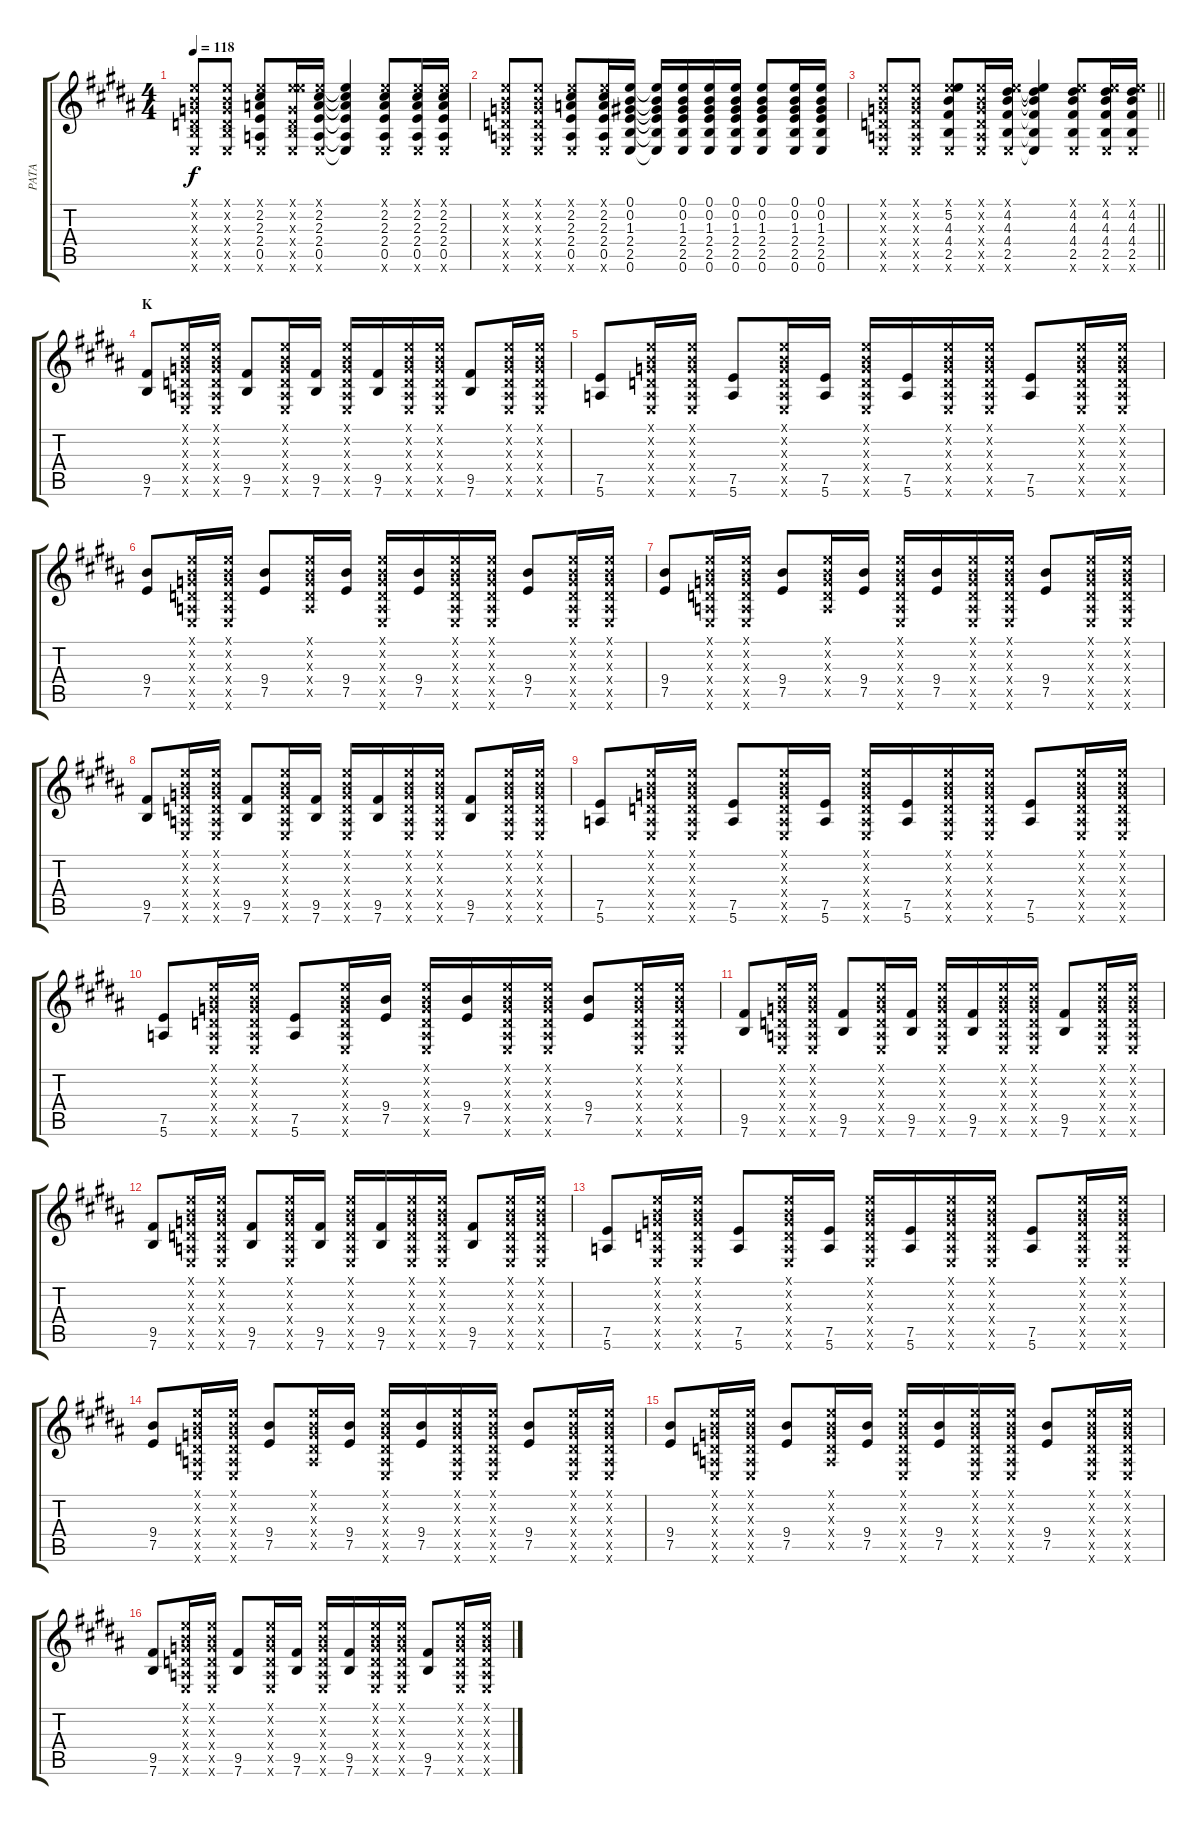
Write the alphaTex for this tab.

\track ("PATA" "PATA") {instrument distortionguitar}
\staff {score tabs}
\tuning (E4 B3 G3 D3 A2 E2) {hide}
\ts (4 4)
\tempo 118
\clef g2
\ks b
(0.1{x} 0.2{x} 0.3{x} 0.4{x} 2.5{x} 0.6{x}).8{dy f} (0.1{x} 0.2{x} 0.3{x} 0.4{x} 2.5{x} 0.6{x}).8 (0.1{x} 2.2 2.3 2.4 0.5 0.6{x}).8 (0.1{x} 5.2{x} 0.3{x} 0.4{x} 2.5{x} 0.6{x}).16 (0.1{x} 2.2 2.3 2.4 0.5 0.6{x}).16 (0.1{t} 2.2{t} 2.3{t} 2.4{t} 0.5{t} 0.6{t}).4 (0.1{x} 2.2 2.3 2.4 0.5 0.6{x}).8 (0.1{x} 2.2 2.3 2.4 0.5 0.6{x}).16 (0.1{x} 2.2 2.3 2.4 0.5 0.6{x}).16 |
(0.1{x} 0.2{x} 0.3{x} 0.4{x} 0.5{x} 0.6{x}).8 (0.1{x} 0.2{x} 0.3{x} 0.4{x} 0.5{x} 0.6{x}).8 (0.1{x} 2.2 2.3 2.4 0.5 0.6{x}).8 (0.1{x} 2.2 2.3 2.4 0.5 0.6{x}).16 (0.1 0.2 1.3 2.4 2.5 0.6).16 (0.1{t} 0.2{t} 1.3{t} 2.4{t} 2.5{t} 0.6{t}).16 (0.1 0.2 1.3 2.4 2.5 0.6).16 (0.1 0.2 1.3 2.4 2.5 0.6).16 (0.1 0.2 1.3 2.4 2.5 0.6).16 (0.1 0.2 1.3 2.4 2.5 0.6).8 (0.1 0.2 1.3 2.4 2.5 0.6).16 (0.1 0.2 1.3 2.4 2.5 0.6).16 |
\barLineRight lightlight
(0.1{x} 0.2{x} 0.3{x} 0.4{x} 0.5{x} 0.6{x}).8 (0.1{x} 0.2{x} 0.3{x} 0.4{x} 0.5{x} 0.6{x}).8 (0.1{x} 5.2 4.3 4.4 2.5 0.6{x}).8 (0.1{x} 0.2{x} 0.3{x} 0.4{x} 0.5{x} 0.6{x}).16 (0.1{x} 4.2 4.3 4.4 2.5 0.6{x}).16 (0.1{t} 4.2{t} 4.3{t} 4.4{t} 2.5{t} 0.6{t}).4 (0.1{x} 4.2 4.3 4.4 2.5 0.6{x}).8 (0.1{x} 4.2 4.3 4.4 2.5 0.6{x}).16 (0.1{x} 4.2 4.3 4.4 2.5 0.6{x}).16 |
\section ("" "K")
(9.5 7.6).8 (0.1{x} 0.2{x} 0.3{x} 0.4{x} 0.5{x} 0.6{x}).16 (0.1{x} 0.2{x} 0.3{x} 0.4{x} 0.5{x} 0.6{x}).16 (9.5 7.6).8 (0.1{x} 0.2{x} 0.3{x} 0.4{x} 0.5{x} 0.6{x}).16 (9.5 7.6).16 (0.1{x} 0.2{x} 0.3{x} 0.4{x} 0.5{x} 0.6{x}).16 (9.5 7.6).16 (0.1{x} 0.2{x} 0.3{x} 0.4{x} 0.5{x} 0.6{x}).16 (0.1{x} 0.2{x} 0.3{x} 0.4{x} 0.5{x} 0.6{x}).16 (9.5 7.6).8 (0.1{x} 0.2{x} 0.3{x} 0.4{x} 0.5{x} 0.6{x}).16 (0.1{x} 0.2{x} 0.3{x} 0.4{x} 0.5{x} 0.6{x}).16 |
(7.5 5.6).8 (0.1{x} 0.2{x} 0.3{x} 0.4{x} 0.5{x} 0.6{x}).16 (0.1{x} 0.2{x} 0.3{x} 0.4{x} 0.5{x} 0.6{x}).16 (7.5 5.6).8 (0.1{x} 0.2{x} 0.3{x} 0.4{x} 0.5{x} 0.6{x}).16 (7.5 5.6).16 (0.1{x} 0.2{x} 0.3{x} 0.4{x} 0.5{x} 0.6{x}).16 (7.5 5.6).16 (0.1{x} 0.2{x} 0.3{x} 0.4{x} 0.5{x} 0.6{x}).16 (0.1{x} 0.2{x} 0.3{x} 0.4{x} 0.5{x} 0.6{x}).16 (7.5 5.6).8 (0.1{x} 0.2{x} 0.3{x} 0.4{x} 0.5{x} 0.6{x}).16 (0.1{x} 0.2{x} 0.3{x} 0.4{x} 0.5{x} 0.6{x}).16 |
(9.4 7.5).8 (0.1{x} 0.2{x} 0.3{x} 0.4{x} 0.5{x} 0.6{x}).16 (0.1{x} 0.2{x} 0.3{x} 0.4{x} 0.5{x} 0.6{x}).16 (9.4 7.5).8 (0.1{x} 0.2{x} 0.3{x} 0.4{x} 0.5{x}).16 (9.4 7.5).16 (0.1{x} 0.2{x} 0.3{x} 0.4{x} 0.5{x} 0.6{x}).16 (9.4 7.5).16 (0.1{x} 0.2{x} 0.3{x} 0.4{x} 0.5{x} 0.6{x}).16 (0.1{x} 0.2{x} 0.3{x} 0.4{x} 0.5{x} 0.6{x}).16 (9.4 7.5).8 (0.1{x} 0.2{x} 0.3{x} 0.4{x} 0.5{x} 0.6{x}).16 (0.1{x} 0.2{x} 0.3{x} 0.4{x} 0.5{x} 0.6{x}).16 |
(9.4 7.5).8 (0.1{x} 0.2{x} 0.3{x} 0.4{x} 0.5{x} 0.6{x}).16 (0.1{x} 0.2{x} 0.3{x} 0.4{x} 0.5{x} 0.6{x}).16 (9.4 7.5).8 (0.1{x} 0.2{x} 0.3{x} 0.4{x} 0.5{x}).16 (9.4 7.5).16 (0.1{x} 0.2{x} 0.3{x} 0.4{x} 0.5{x} 0.6{x}).16 (9.4 7.5).16 (0.1{x} 0.2{x} 0.3{x} 0.4{x} 0.5{x} 0.6{x}).16 (0.1{x} 0.2{x} 0.3{x} 0.4{x} 0.5{x} 0.6{x}).16 (9.4 7.5).8 (0.1{x} 0.2{x} 0.3{x} 0.4{x} 0.5{x} 0.6{x}).16 (0.1{x} 0.2{x} 0.3{x} 0.4{x} 0.5{x} 0.6{x}).16 |
(9.5 7.6).8 (0.1{x} 0.2{x} 0.3{x} 0.4{x} 0.5{x} 0.6{x}).16 (0.1{x} 0.2{x} 0.3{x} 0.4{x} 0.5{x} 0.6{x}).16 (9.5 7.6).8 (0.1{x} 0.2{x} 0.3{x} 0.4{x} 0.5{x} 0.6{x}).16 (9.5 7.6).16 (0.1{x} 0.2{x} 0.3{x} 0.4{x} 0.5{x} 0.6{x}).16 (9.5 7.6).16 (0.1{x} 0.2{x} 0.3{x} 0.4{x} 0.5{x} 0.6{x}).16 (0.1{x} 0.2{x} 0.3{x} 0.4{x} 0.5{x} 0.6{x}).16 (9.5 7.6).8 (0.1{x} 0.2{x} 0.3{x} 0.4{x} 0.5{x} 0.6{x}).16 (0.1{x} 0.2{x} 0.3{x} 0.4{x} 0.5{x} 0.6{x}).16 |
(7.5 5.6).8 (0.1{x} 0.2{x} 0.3{x} 0.4{x} 0.5{x} 0.6{x}).16 (0.1{x} 0.2{x} 0.3{x} 0.4{x} 0.5{x} 0.6{x}).16 (7.5 5.6).8 (0.1{x} 0.2{x} 0.3{x} 0.4{x} 0.5{x} 0.6{x}).16 (7.5 5.6).16 (0.1{x} 0.2{x} 0.3{x} 0.4{x} 0.5{x} 0.6{x}).16 (7.5 5.6).16 (0.1{x} 0.2{x} 0.3{x} 0.4{x} 0.5{x} 0.6{x}).16 (0.1{x} 0.2{x} 0.3{x} 0.4{x} 0.5{x} 0.6{x}).16 (7.5 5.6).8 (0.1{x} 0.2{x} 0.3{x} 0.4{x} 0.5{x} 0.6{x}).16 (0.1{x} 0.2{x} 0.3{x} 0.4{x} 0.5{x} 0.6{x}).16 |
(7.5 5.6).8 (0.1{x} 0.2{x} 0.3{x} 0.4{x} 0.5{x} 0.6{x}).16 (0.1{x} 0.2{x} 0.3{x} 0.4{x} 0.5{x} 0.6{x}).16 (7.5 5.6).8 (0.1{x} 0.2{x} 0.3{x} 0.4{x} 0.5{x} 0.6{x}).16 (9.4 7.5).16 (0.1{x} 0.2{x} 0.3{x} 0.4{x} 0.5{x} 0.6{x}).16 (9.4 7.5).16 (0.1{x} 0.2{x} 0.3{x} 0.4{x} 0.5{x} 0.6{x}).16 (0.1{x} 0.2{x} 0.3{x} 0.4{x} 0.5{x} 0.6{x}).16 (9.4 7.5).8 (0.1{x} 0.2{x} 0.3{x} 0.4{x} 0.5{x} 0.6{x}).16 (0.1{x} 0.2{x} 0.3{x} 0.4{x} 0.5{x} 0.6{x}).16 |
(9.5 7.6).8 (0.1{x} 0.2{x} 0.3{x} 0.4{x} 0.5{x} 0.6{x}).16 (0.1{x} 0.2{x} 0.3{x} 0.4{x} 0.5{x} 0.6{x}).16 (9.5 7.6).8 (0.1{x} 0.2{x} 0.3{x} 0.4{x} 0.5{x} 0.6{x}).16 (9.5 7.6).16 (0.1{x} 0.2{x} 0.3{x} 0.4{x} 0.5{x} 0.6{x}).16 (9.5 7.6).16 (0.1{x} 0.2{x} 0.3{x} 0.4{x} 0.5{x} 0.6{x}).16 (0.1{x} 0.2{x} 0.3{x} 0.4{x} 0.5{x} 0.6{x}).16 (9.5 7.6).8 (0.1{x} 0.2{x} 0.3{x} 0.4{x} 0.5{x} 0.6{x}).16 (0.1{x} 0.2{x} 0.3{x} 0.4{x} 0.5{x} 0.6{x}).16 |
(9.5 7.6).8 (0.1{x} 0.2{x} 0.3{x} 0.4{x} 0.5{x} 0.6{x}).16 (0.1{x} 0.2{x} 0.3{x} 0.4{x} 0.5{x} 0.6{x}).16 (9.5 7.6).8 (0.1{x} 0.2{x} 0.3{x} 0.4{x} 0.5{x} 0.6{x}).16 (9.5 7.6).16 (0.1{x} 0.2{x} 0.3{x} 0.4{x} 0.5{x} 0.6{x}).16 (9.5 7.6).16 (0.1{x} 0.2{x} 0.3{x} 0.4{x} 0.5{x} 0.6{x}).16 (0.1{x} 0.2{x} 0.3{x} 0.4{x} 0.5{x} 0.6{x}).16 (9.5 7.6).8 (0.1{x} 0.2{x} 0.3{x} 0.4{x} 0.5{x} 0.6{x}).16 (0.1{x} 0.2{x} 0.3{x} 0.4{x} 0.5{x} 0.6{x}).16 |
(7.5 5.6).8 (0.1{x} 0.2{x} 0.3{x} 0.4{x} 0.5{x} 0.6{x}).16 (0.1{x} 0.2{x} 0.3{x} 0.4{x} 0.5{x} 0.6{x}).16 (7.5 5.6).8 (0.1{x} 0.2{x} 0.3{x} 0.4{x} 0.5{x} 0.6{x}).16 (7.5 5.6).16 (0.1{x} 0.2{x} 0.3{x} 0.4{x} 0.5{x} 0.6{x}).16 (7.5 5.6).16 (0.1{x} 0.2{x} 0.3{x} 0.4{x} 0.5{x} 0.6{x}).16 (0.1{x} 0.2{x} 0.3{x} 0.4{x} 0.5{x} 0.6{x}).16 (7.5 5.6).8 (0.1{x} 0.2{x} 0.3{x} 0.4{x} 0.5{x} 0.6{x}).16 (0.1{x} 0.2{x} 0.3{x} 0.4{x} 0.5{x} 0.6{x}).16 |
(9.4 7.5).8 (0.1{x} 0.2{x} 0.3{x} 0.4{x} 0.5{x} 0.6{x}).16 (0.1{x} 0.2{x} 0.3{x} 0.4{x} 0.5{x} 0.6{x}).16 (9.4 7.5).8 (0.1{x} 0.2{x} 0.3{x} 0.4{x} 0.5{x}).16 (9.4 7.5).16 (0.1{x} 0.2{x} 0.3{x} 0.4{x} 0.5{x} 0.6{x}).16 (9.4 7.5).16 (0.1{x} 0.2{x} 0.3{x} 0.4{x} 0.5{x} 0.6{x}).16 (0.1{x} 0.2{x} 0.3{x} 0.4{x} 0.5{x} 0.6{x}).16 (9.4 7.5).8 (0.1{x} 0.2{x} 0.3{x} 0.4{x} 0.5{x} 0.6{x}).16 (0.1{x} 0.2{x} 0.3{x} 0.4{x} 0.5{x} 0.6{x}).16 |
(9.4 7.5).8 (0.1{x} 0.2{x} 0.3{x} 0.4{x} 0.5{x} 0.6{x}).16 (0.1{x} 0.2{x} 0.3{x} 0.4{x} 0.5{x} 0.6{x}).16 (9.4 7.5).8 (0.1{x} 0.2{x} 0.3{x} 0.4{x} 0.5{x}).16 (9.4 7.5).16 (0.1{x} 0.2{x} 0.3{x} 0.4{x} 0.5{x} 0.6{x}).16 (9.4 7.5).16 (0.1{x} 0.2{x} 0.3{x} 0.4{x} 0.5{x} 0.6{x}).16 (0.1{x} 0.2{x} 0.3{x} 0.4{x} 0.5{x} 0.6{x}).16 (9.4 7.5).8 (0.1{x} 0.2{x} 0.3{x} 0.4{x} 0.5{x} 0.6{x}).16 (0.1{x} 0.2{x} 0.3{x} 0.4{x} 0.5{x} 0.6{x}).16 |
(9.5 7.6).8 (0.1{x} 0.2{x} 0.3{x} 0.4{x} 0.5{x} 0.6{x}).16 (0.1{x} 0.2{x} 0.3{x} 0.4{x} 0.5{x} 0.6{x}).16 (9.5 7.6).8 (0.1{x} 0.2{x} 0.3{x} 0.4{x} 0.5{x} 0.6{x}).16 (9.5 7.6).16 (0.1{x} 0.2{x} 0.3{x} 0.4{x} 0.5{x} 0.6{x}).16 (9.5 7.6).16 (0.1{x} 0.2{x} 0.3{x} 0.4{x} 0.5{x} 0.6{x}).16 (0.1{x} 0.2{x} 0.3{x} 0.4{x} 0.5{x} 0.6{x}).16 (9.5 7.6).8 (0.1{x} 0.2{x} 0.3{x} 0.4{x} 0.5{x} 0.6{x}).16 (0.1{x} 0.2{x} 0.3{x} 0.4{x} 0.5{x} 0.6{x}).16
